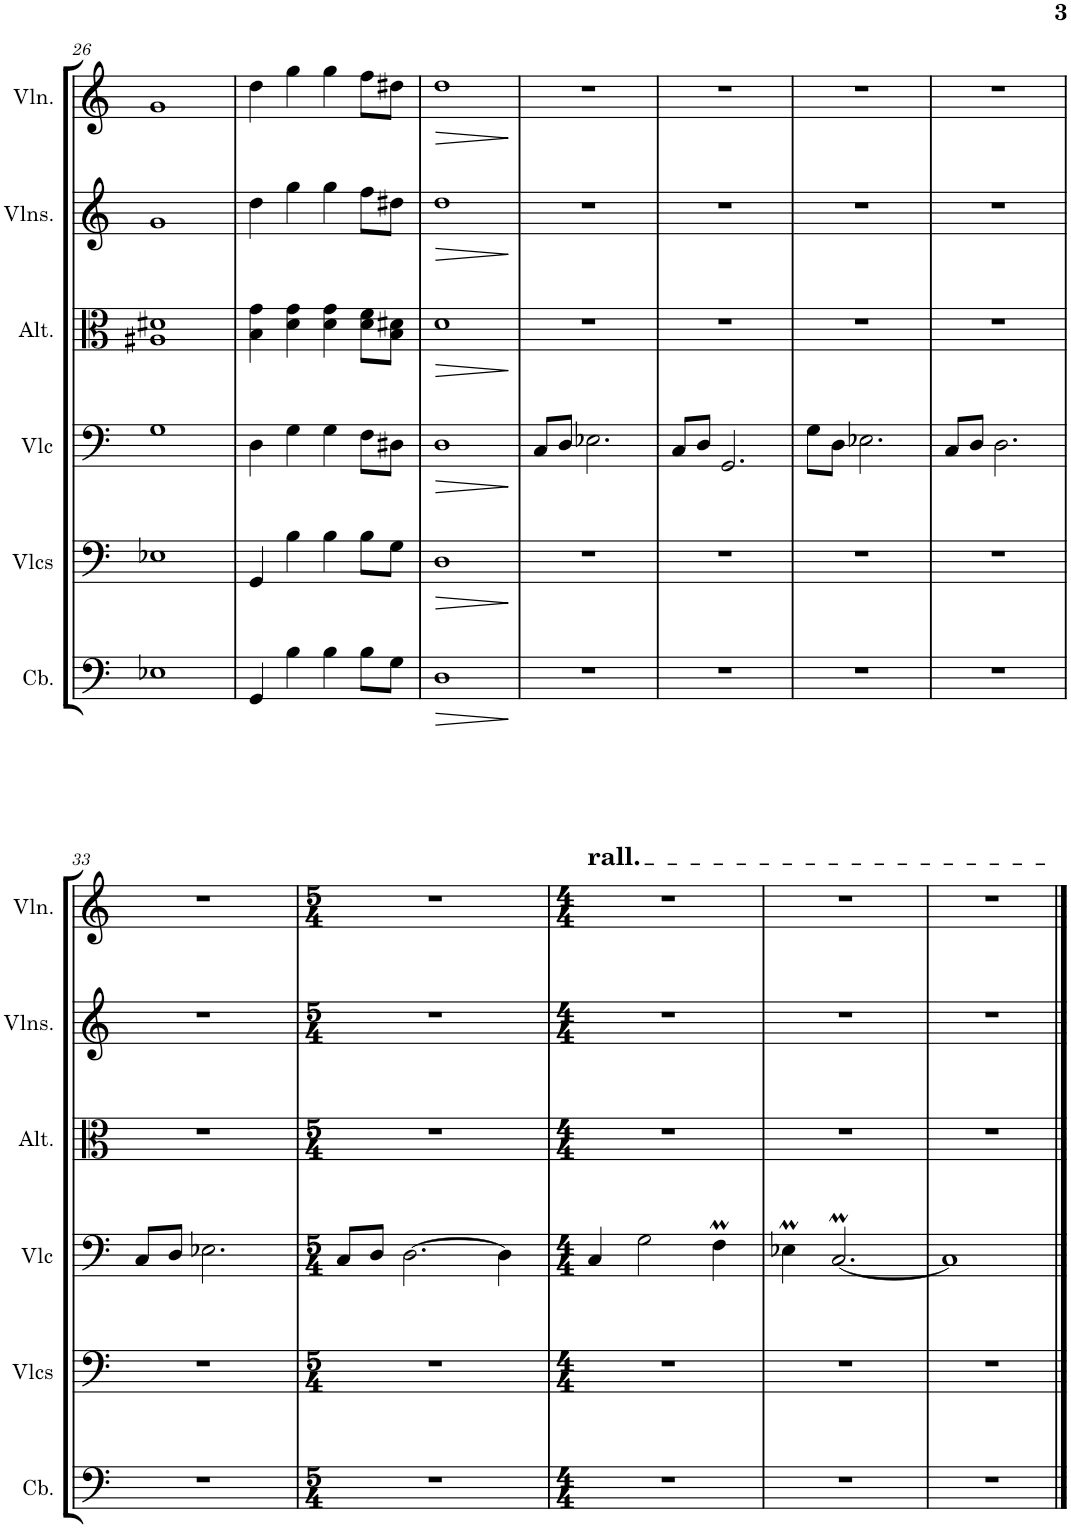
**kern	**dynam	**kern	**dynam	**kern	**dynam	**kern	**dynam	**kern	**dynam	**kern	**dynam
*part6	*part6	*part5	*part5	*part4	*part4	*part3	*part3	*part2	*part2	*part1	*part1
*staff6	*staff6	*staff5	*staff5	*staff4	*staff4	*staff3	*staff3	*staff2	*staff2	*staff1	*staff1
*I"Contrebasse	*	*I"Violoncelles	*	*I"Violoncelle	*	*I"Altos	*	*I"Violons	*	*I"Violon	*
*I'Cb.	*	*I'Vlcs	*	*I'Vlc	*	*I'Alt.	*	*I'Vlns.	*	*I'Vln.	*
!!LO:PB:g=z
*clefF4	*	*clefF4	*	*clefF4	*	*clefC3	*	*clefG2	*	*clefG2	*
*Trd7c12	*	*	*	*	*	*	*	*	*	*	*
*k[]	*	*k[]	*	*k[]	*	*k[]	*	*k[]	*	*k[]	*
*M4/4	*	*M4/4	*	*M4/4	*	*M4/4	*	*M4/4	*	*M4/4	*
=26	=26	=26	=26	=26	=26	=26	=26	=26	=26	=26	=26
1E-X	.	1E-X	.	1G	.	1A#X 1d#X	.	1g	.	1g	.
=27	=27	=27	=27	=27	=27	=27	=27	=27	=27	=27	=27
4GG/	.	4GG/	.	4D\	.	4B\ 4g\	.	4dd\	.	4dd\	.
4B\	.	4B\	.	4G\	.	4d\ 4g\	.	4gg\	.	4gg\	.
4B\	.	4B\	.	4G\	.	4d\ 4g\	.	4gg\	.	4gg\	.
8B\L	.	8B\L	.	8F\L	.	8d\ 8f\L	.	8ff\L	.	8ff\L	.
8G\J	.	8G\J	.	8D#X\J	.	8B\ 8d#X\J	.	8dd#X\J	.	8dd#X\J	.
=28	=28	=28	=28	=28	=28	=28	=28	=28	=28	=28	=28
!	!LO:HP:b	!	!LO:HP:b	!	!LO:HP:b	!	!LO:HP:b	!	!LO:HP:b	!	!LO:HP:b
1D	>	1D	>	1D	>	1d	>	1dd	>	1dd	>
.	]	.	]	.	]	.	]	.	]	.	]
=29	=29	=29	=29	=29	=29	=29	=29	=29	=29	=29	=29
1r	.	1r	.	8C/L	.	1r	.	1r	.	1r	.
.	.	.	.	8D/J	.	.	.	.	.	.	.
.	.	.	.	2.E-X\	.	.	.	.	.	.	.
=30	=30	=30	=30	=30	=30	=30	=30	=30	=30	=30	=30
1r	.	1r	.	8C/L	.	1r	.	1r	.	1r	.
.	.	.	.	8D/J	.	.	.	.	.	.	.
.	.	.	.	2.GG/	.	.	.	.	.	.	.
=31	=31	=31	=31	=31	=31	=31	=31	=31	=31	=31	=31
1r	.	1r	.	8G\L	.	1r	.	1r	.	1r	.
.	.	.	.	8D\J	.	.	.	.	.	.	.
.	.	.	.	2.E-X\	.	.	.	.	.	.	.
=32	=32	=32	=32	=32	=32	=32	=32	=32	=32	=32	=32
1r	.	1r	.	8C/L	.	1r	.	1r	.	1r	.
.	.	.	.	8D/J	.	.	.	.	.	.	.
.	.	.	.	2.D\	.	.	.	.	.	.	.
!!LO:LB:g=z
=33	=33	=33	=33	=33	=33	=33	=33	=33	=33	=33	=33
1r	.	1r	.	8C/L	.	1r	.	1r	.	1r	.
.	.	.	.	8D/J	.	.	.	.	.	.	.
.	.	.	.	2.E-X\	.	.	.	.	.	.	.
=34	=34	=34	=34	=34	=34	=34	=34	=34	=34	=34	=34
*M5/4	*	*M5/4	*	*M5/4	*	*M5/4	*	*M5/4	*	*M5/4	*
4%5r	.	4%5r	.	8C/L	.	4%5r	.	4%5r	.	4%5r	.
.	.	.	.	8D/J	.	.	.	.	.	.	.
.	.	.	.	[2.D\	.	.	.	.	.	.	.
.	.	.	.	4D\]	.	.	.	.	.	.	.
=35	=35	=35	=35	=35	=35	=35	=35	=35	=35	=35	=35
*M4/4	*	*M4/4	*	*M4/4	*	*M4/4	*	*M4/4	*	*M4/4	*
!	!	!	!	!	!	!	!	!	!	!LO:TX:a:t=rall.	!
1r	.	1r	.	4C/	.	1r	.	1r	.	1r	.
.	.	.	.	2G\	.	.	.	.	.	.	.
.	.	.	.	4FM\	.	.	.	.	.	.	.
=36	=36	=36	=36	=36	=36	=36	=36	=36	=36	=36	=36
1r	.	1r	.	4E-XM\	.	1r	.	1r	.	1r	.
.	.	.	.	[2.CM/	.	.	.	.	.	.	.
=37	=37	=37	=37	=37	=37	=37	=37	=37	=37	=37	=37
1r	.	1r	.	1C]	.	1r	.	1r	.	1r	.
==	==	==	==	==	==	==	==	==	==	==	==
*-	*-	*-	*-	*-	*-	*-	*-	*-	*-	*-	*-
